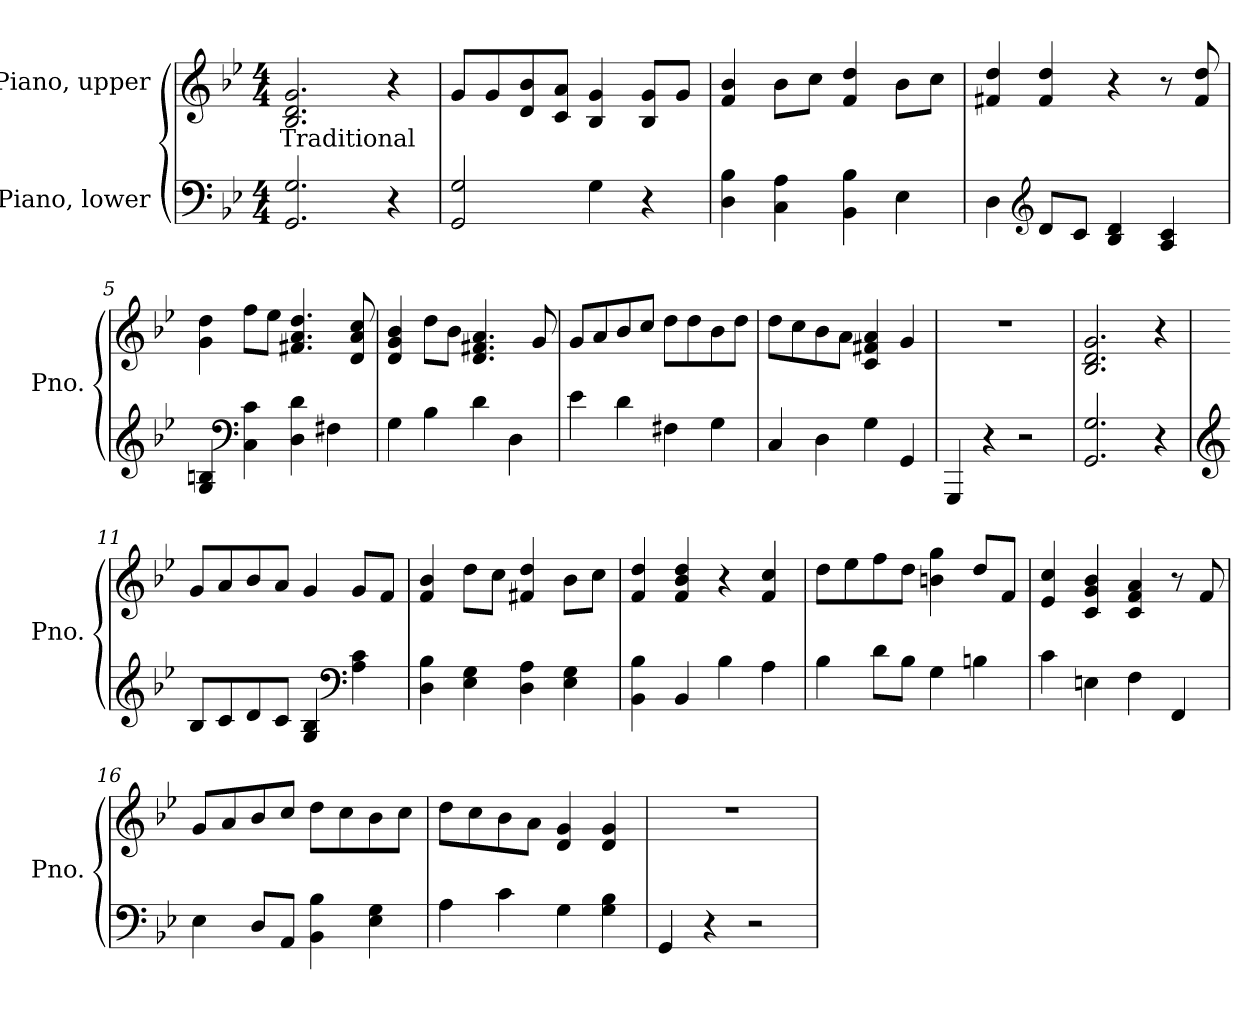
**kern	**kern	**text
*part2	*part1	*part1
*staff2	*staff1	*staff1
*I"Piano, lower	*I"Piano, upper	*
*I'Pno.	*I'Pno.	*
*clefF4	*clefG2	*
*k[b-e-]	*k[b-e-]	*
*M4/4	*M4/4	*
*MM100	*MM100	*
=1	=1	=1
!	!	!LO:LY:b
2.GG/ 2.G/	2.B-/ 2.d/ 2.g/	Traditional
4r	4r	.
=2	=2	=2
2GG/ 2G/	8g/L	.
.	8g/	.
.	8d/ 8b-/	.
.	8c/ 8a/J	.
4G\	4B-/ 4g/	.
4r	8B-/ 8g/L	.
.	8g/J	.
=3	=3	=3
4D\ 4B-\	4f/ 4b-/	.
4C\ 4A\	8b-\L	.
.	8cc\J	.
4BB-\ 4B-\	4f/ 4dd/	.
4E-\	8b-\L	.
.	8cc\J	.
=4	=4	=4
4D\	4f#X/ 4dd/	.
*clefG2	*	*
8d/L	4f#/ 4dd/	.
8c/J	.	.
4B-/ 4d/	4r	.
4A/ 4c/	8r	.
.	8f#/ 8dd/	.
!!LO:LB:g=z
=5	=5	=5
4G/ 4Bn/	4g\ 4dd\	.
*clefF4	*	*
4C\ 4c\	8ff\L	.
.	8ee-\J	.
4D\ 4d\	4.f#X/ 4.a/ 4.dd/	.
4F#X\	.	.
.	8d/ 8a/ 8cc/	.
=6	=6	=6
4G\	4d/ 4g/ 4b-/	.
4B-\	8dd\L	.
.	8b-\J	.
4d\	4.d/ 4.f#X/ 4.a/	.
4D\	.	.
.	8g/	.
=7	=7	=7
4e-\	8g/L	.
.	8a/	.
4d\	8b-/	.
.	8cc/J	.
4F#X\	8dd\L	.
.	8dd\	.
4G\	8b-\	.
.	8dd\J	.
=8	=8	=8
4C/	8dd\L	.
.	8cc\	.
4D\	8b-\	.
.	8a\J	.
4G\	4c/ 4f#X/ 4a/	.
4GG/	4g/	.
=9	=9	=9
4GGG/	1r	.
4r	.	.
2r	.	.
=10	=10	=10
2.GG/ 2.G/	2.B-/ 2.d/ 2.g/	.
4r	4r	.
!!LO:LB:g=z
=11	=11	=11
*clefG2	*	*
8B-/L	8g/L	.
8c/	8a/	.
8d/	8b-/	.
8c/J	8a/J	.
4G/ 4B-/	4g/	.
*clefF4	*	*
4A\ 4c\	8g/L	.
.	8f/J	.
=12	=12	=12
4D\ 4B-\	4f/ 4b-/	.
4E-\ 4G\	8dd\L	.
.	8cc\J	.
4D\ 4A\	4f#X/ 4dd/	.
4E-\ 4G\	8b-\L	.
.	8cc\J	.
=13	=13	=13
4BB-\ 4B-\	4f/ 4dd/	.
4BB-/	4f/ 4b-/ 4dd/	.
4B-\	4r	.
4A\	4f/ 4cc/	.
=14	=14	=14
4B-\	8dd\L	.
.	8ee-\	.
8d\L	8ff\	.
8B-\J	8dd\J	.
4G\	4bn\ 4gg\	.
4Bn\	8dd/L	.
.	8f/J	.
=15	=15	=15
4c\	4e-/ 4cc/	.
4En\	4c/ 4g/ 4b-/	.
4F\	4c/ 4f/ 4a/	.
4FF/	8r	.
.	8f/	.
!!LO:LB:g=z
=16	=16	=16
4E-\	8g/L	.
.	8a/	.
8D/L	8b-/	.
8AA/J	8cc/J	.
4BB-\ 4B-\	8dd\L	.
.	8cc\	.
4E-\ 4G\	8b-\	.
.	8cc\J	.
=17	=17	=17
4A\	8dd\L	.
.	8cc\	.
4c\	8b-\	.
.	8a\J	.
4G\	4d/ 4g/	.
4G\ 4B-\	4d/ 4g/	.
=18	=18	=18
4GG/	1r	.
4r	.	.
2r	.	.
=	=	=
*-	*-	*-
